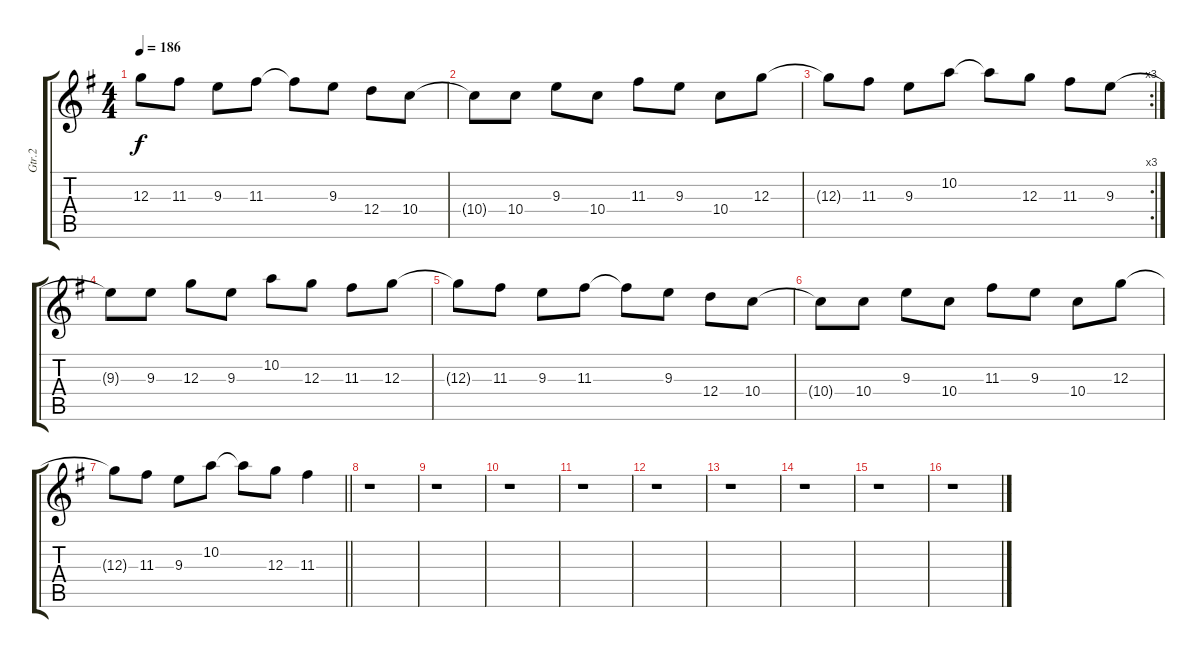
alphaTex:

\track ("Gtr.2" "Gtr.2") {instrument distortionguitar}
\staff {score tabs}
\tuning (E4 B3 G3 D3 A2 E2) {hide}
\ts (4 4)
\tempo 186
\clef g2
\ks g
12.3{t}.8{dy f} 11.3.8 9.3.8 11.3.8 11.3{t}.8 9.3.8 12.4.8 10.4.8 |
10.4{t}.8 10.4.8 9.3.8 10.4.8 11.3.8 9.3.8 10.4.8 12.3.8 |
\rc 3
12.3{t}.8 11.3.8 9.3.8 10.2.8 10.2{t}.8 12.3.8 11.3.8 9.3.8 |
9.3{t}.8 9.3.8 12.3.8 9.3.8 10.2.8 12.3.8 11.3.8 12.3.8 |
12.3{t}.8 11.3.8 9.3.8 11.3.8 11.3{t}.8 9.3.8 12.4.8 10.4.8 |
10.4{t}.8 10.4.8 9.3.8 10.4.8 11.3.8 9.3.8 10.4.8 12.3.8 |
\barLineRight lightlight
12.3{t}.8 11.3.8 9.3.8 10.2.8 10.2{t}.8 12.3.8 11.3.4 |
r.1 |
r.1 |
r.1 |
r.1 |
r.1 |
r.1 |
r.1 |
r.1 |
r.1
